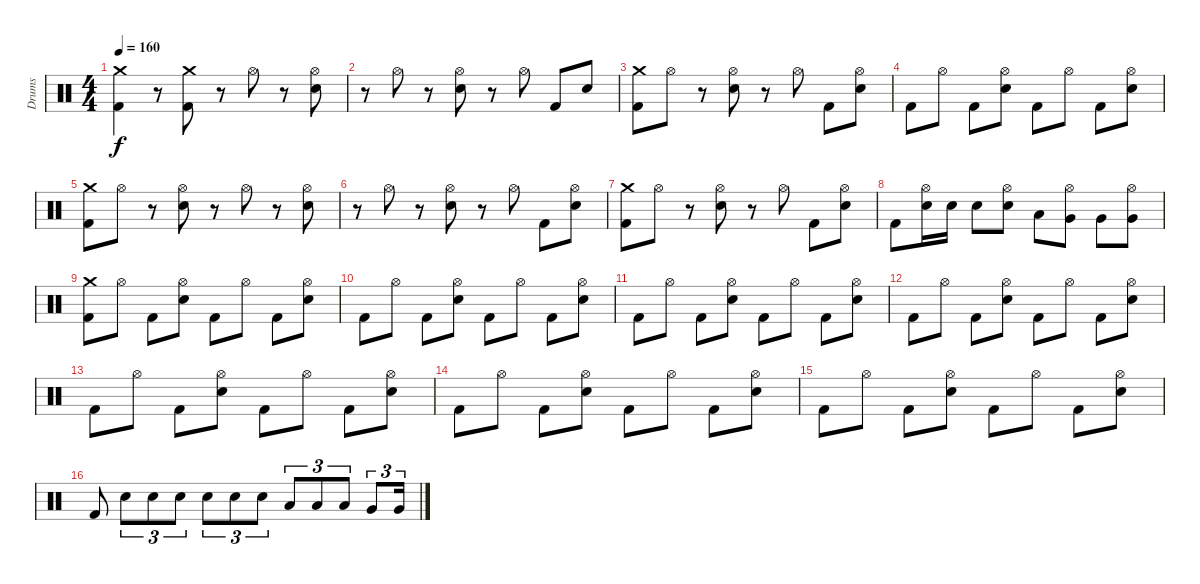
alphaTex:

\track ("Drums" "Drums") {instrument percussion}
\staff {score}
\articulation defaults
\ts (4 4)
\section ("" "")
\tempo 160
\clef neutral
\ks c
("Crash medium (hit)" "Kick (hit) 2").4{dy f} r.8 ("Crash medium (hit)" "Kick (hit) 2").8 r.8 "Hi-Hat (open)".8 r.8 ("Hi-Hat (open)" "Electric Snare (hit)").8 |
r.8 "Hi-Hat (open)".8 r.8 ("Hi-Hat (open)" "Electric Snare (hit)").8 r.8 "Hi-Hat (open)".8 "Kick (hit) 2".8 "Electric Snare (hit)".8 |
("Crash medium (hit)" "Kick (hit) 2").8 "Hi-Hat (open)".8 r.8 ("Hi-Hat (open)" "Electric Snare (hit)").8 r.8 "Hi-Hat (open)".8 "Kick (hit) 2".8 ("Hi-Hat (open)" "Electric Snare (hit)").8 |
"Kick (hit) 2".8 "Hi-Hat (open)".8 "Kick (hit) 2".8 ("Hi-Hat (open)" "Electric Snare (hit)").8 "Kick (hit) 2".8 "Hi-Hat (open)".8 "Kick (hit) 2".8 ("Hi-Hat (open)" "Electric Snare (hit)").8 |
("Crash medium (hit)" "Kick (hit) 2").8 "Hi-Hat (open)".8 r.8 ("Hi-Hat (open)" "Electric Snare (hit)").8 r.8 "Hi-Hat (open)".8 r.8 ("Hi-Hat (open)" "Electric Snare (hit)").8 |
r.8 "Hi-Hat (open)".8 r.8 ("Hi-Hat (open)" "Electric Snare (hit)").8 r.8 "Hi-Hat (open)".8 "Kick (hit) 2".8 ("Hi-Hat (open)" "Electric Snare (hit)").8 |
("Crash medium (hit)" "Kick (hit) 2").8 "Hi-Hat (open)".8 r.8 ("Hi-Hat (open)" "Electric Snare (hit)").8 r.8 "Hi-Hat (open)".8 "Kick (hit) 2".8 ("Hi-Hat (open)" "Electric Snare (hit)").8 |
"Kick (hit) 2".8 ("Hi-Hat (open)" "Electric Snare (hit)").16 "Electric Snare (hit)".16 "Electric Snare (hit)".8 ("Hi-Hat (open)" "Electric Snare (hit)").8 "Low Tom (hit)".8 ("Hi-Hat (open)" "Very Low Tom (hit)").8 "Very Low Tom (hit)".8 ("Hi-Hat (open)" "Very Low Tom (hit)").8 |
\section ("" "")
("Crash medium (hit)" "Kick (hit) 2").8 "Hi-Hat (open)".8 "Kick (hit) 2".8 ("Hi-Hat (open)" "Electric Snare (hit)").8 "Kick (hit) 2".8 "Hi-Hat (open)".8 "Kick (hit) 2".8 ("Hi-Hat (open)" "Electric Snare (hit)").8 |
"Kick (hit) 2".8 "Hi-Hat (open)".8 "Kick (hit) 2".8 ("Hi-Hat (open)" "Electric Snare (hit)").8 "Kick (hit) 2".8 "Hi-Hat (open)".8 "Kick (hit) 2".8 ("Hi-Hat (open)" "Electric Snare (hit)").8 |
"Kick (hit) 2".8 "Hi-Hat (open)".8 "Kick (hit) 2".8 ("Hi-Hat (open)" "Electric Snare (hit)").8 "Kick (hit) 2".8 "Hi-Hat (open)".8 "Kick (hit) 2".8 ("Hi-Hat (open)" "Electric Snare (hit)").8 |
"Kick (hit) 2".8 "Hi-Hat (open)".8 "Kick (hit) 2".8 ("Hi-Hat (open)" "Electric Snare (hit)").8 "Kick (hit) 2".8 "Hi-Hat (open)".8 "Kick (hit) 2".8 ("Hi-Hat (open)" "Electric Snare (hit)").8 |
"Kick (hit) 2".8 "Hi-Hat (open)".8 "Kick (hit) 2".8 ("Hi-Hat (open)" "Electric Snare (hit)").8 "Kick (hit) 2".8 "Hi-Hat (open)".8 "Kick (hit) 2".8 ("Hi-Hat (open)" "Electric Snare (hit)").8 |
"Kick (hit) 2".8 "Hi-Hat (open)".8 "Kick (hit) 2".8 ("Hi-Hat (open)" "Electric Snare (hit)").8 "Kick (hit) 2".8 "Hi-Hat (open)".8 "Kick (hit) 2".8 ("Hi-Hat (open)" "Electric Snare (hit)").8 |
"Kick (hit) 2".8 "Hi-Hat (open)".8 "Kick (hit) 2".8 ("Hi-Hat (open)" "Electric Snare (hit)").8 "Kick (hit) 2".8 "Hi-Hat (open)".8 "Kick (hit) 2".8 ("Hi-Hat (open)" "Electric Snare (hit)").8 |
"Kick (hit) 2".8 "Electric Snare (hit)".8{tu (3 2)} "Electric Snare (hit)".8{tu (3 2)} "Electric Snare (hit)".8{tu (3 2)} "Electric Snare (hit)".8{tu (3 2)} "Electric Snare (hit)".8{tu (3 2)} "Electric Snare (hit)".8{tu (3 2)} "Low Tom (hit)".8{tu (3 2)} "Low Tom (hit)".8{tu (3 2)} "Low Tom (hit)".8{tu (3 2)} "Very Low Tom (hit)".8{tu (3 2)} "Very Low Tom (hit)".16{tu (3 2)}
